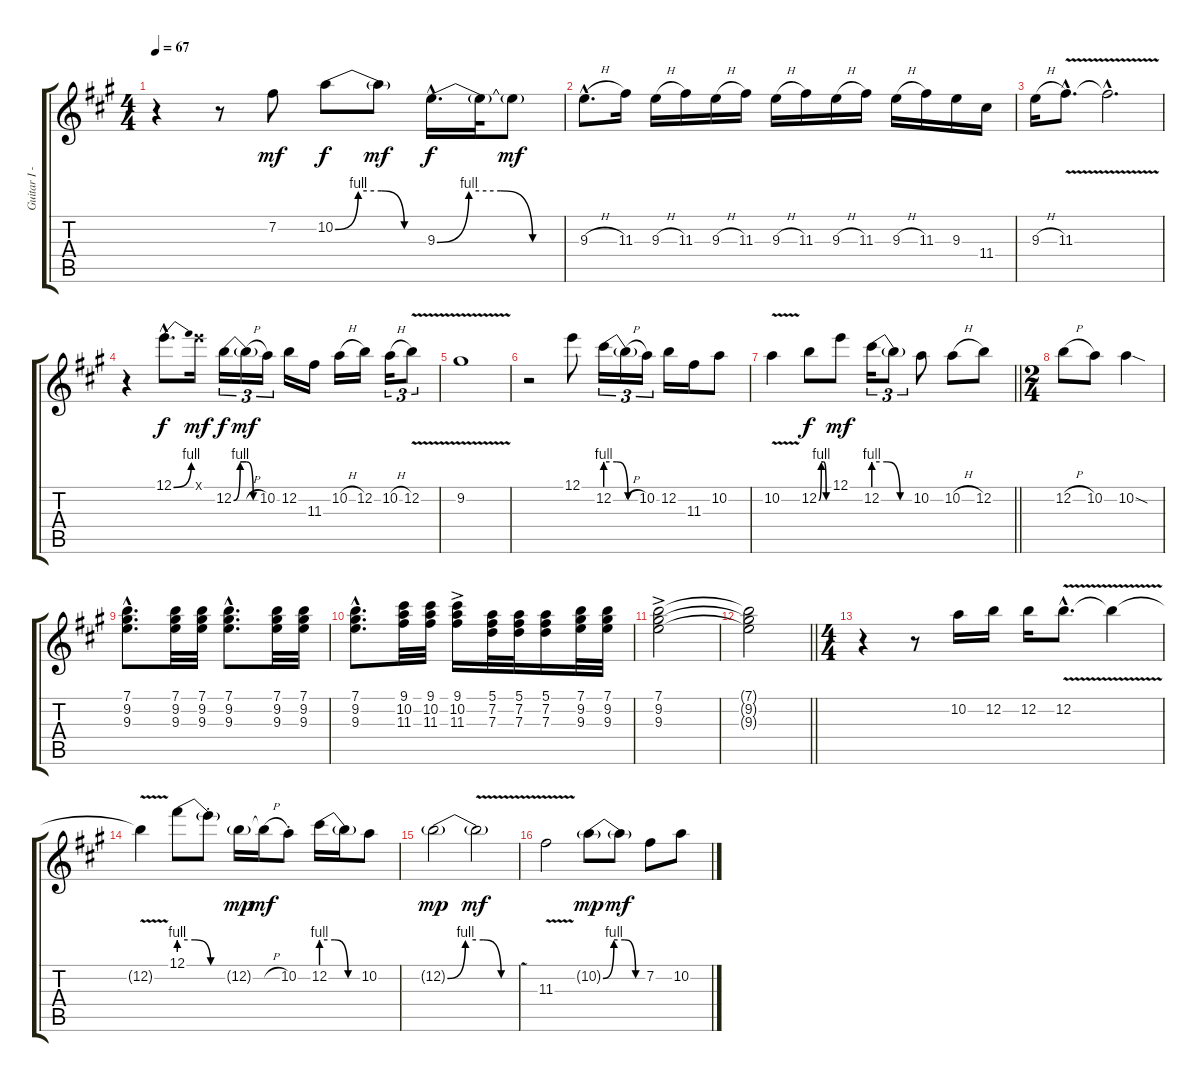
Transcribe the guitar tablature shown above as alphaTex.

\track ("Guitar I - Eric Clapton " "Guitar I -") {instrument distortionguitar}
\staff {score tabs}
\tuning (E4 B3 G3 D3 A2 E2) {hide}
\ts (4 4)
\tempo 67
\clef g2
\ks a
r.4{dy mf} r.8 7.2.8 10.2{be (custom 0 0 15 4 30 4 45 0 60 0)}.8{dy f} 10.2{t}.8{dy mf} 9.3{be (custom 0 0 15 4 30 4 45 0 60 0) hac}.16{d dy f} 9.3{t}.32 9.3{t}.8{dy mf} |
9.3{h hac}.8{d} 11.3.16 9.3{h}.16 11.3.16 9.3{h}.16 11.3.16 9.3{h}.16 11.3.16 9.3{h}.16 11.3.16 9.3{h}.16 11.3.16 9.3.16 11.4.16 |
9.3{h}.16 11.3{v hac}.8{d} 11.3{v hac t}.2{d} |
r.4 12.1{be (bend 0 0 60 4) hac}.8{d dy f} 12.1{x}.16{dy mf} 12.2{be (custom 0 0 15 4 30 4 45 0 60 0)}.16{tu (3 2) dy f} 12.2{h t}.16{tu (3 2) dy mf} 10.2.16{tu (3 2)} 12.2.16 11.3.16 10.2{h}.16 12.2.16 10.2{h}.16{tu (3 2)} 12.2{v}.8{tu (3 2)} |
9.2{v}.1 |
r.2 12.1.8 12.2{be (custom 0 4 20 4 40 0 60 0)}.16{tu (3 2)} 12.2{h t}.16{tu (3 2)} 10.2.16{tu (3 2)} 12.2.16 11.3.16 10.2.8 |
\barLineRight lightlight
10.2{v}.4 12.2{be (custom 0 0 15 4 30 4 45 0 60 0)}.8{dy f} 12.1.8{dy mf} 12.2{be (custom 0 4 20 4 40 0 60 0)}.16{tu (3 2)} 12.2{t}.8{tu (3 2)} 10.2.8 10.2{h}.8 12.2.8 |
\ts (2 4)
12.2{h}.8 10.2.8 10.2{sod}.4 |
(7.1{hac} 9.2{hac} 9.3{hac}).8{d} (7.1 9.2 9.3).32 (7.1 9.2 9.3).32 (7.1{hac} 9.2{hac} 9.3{hac}).8{d} (7.1 9.2 9.3).32 (7.1 9.2 9.3).32 |
(7.1{hac} 9.2{hac} 9.3{hac}).8{d} (9.1 10.2 11.3).32 (9.1 10.2 11.3).32 (9.1{ac} 10.2{ac} 11.3{ac}).16 (5.1 7.2 7.3).32 (5.1 7.2 7.3).32 (5.1 7.2 7.3).16 (7.1 9.2 9.3).32 (7.1 9.2 9.3).32 |
(7.1{ac} 9.2{ac} 9.3{ac}).2 |
\barLineRight lightlight
(7.1{t} 9.2{t} 9.3{t}).2 |
\ts (4 4)
r.4 r.8 10.2.16 12.2.16 12.2.16 12.2{v hac}.8{d} 12.2{v t}.4 |
12.2{t}.4 12.1{be (custom 0 4 20 4 40 0 60 0)}.8 12.1{st t}.8 12.2{g}.16{dy mp} 12.2{h t}.16{dy mf} 10.2{st}.8 12.2{be (custom 0 4 20 4 40 0 60 0)}.16 12.2{t}.16 10.2.8 |
12.2{be (custom 0 0 15 4 30 4 45 0 60 0) g}.2{dy mp} 12.2{v t}.2{dy mf} |
11.3{v}.2 10.2{be (custom 0 0 15 4 30 4 45 0 60 0) g}.8{dy mp} 10.2{t}.8{dy mf} 7.2.8 10.2.8
